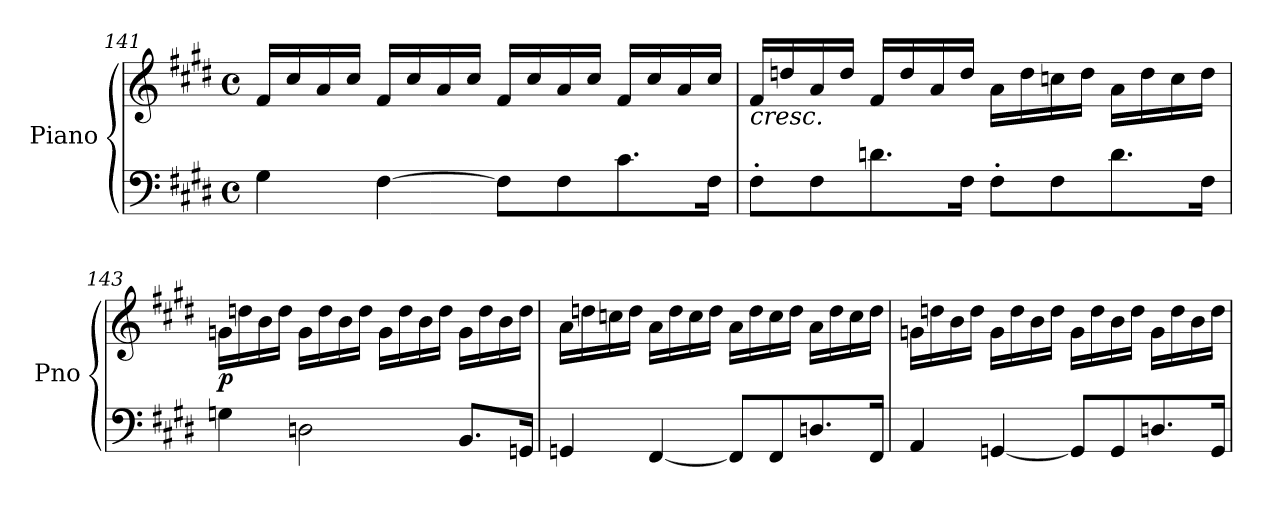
**kern	**kern	**dynam
*part1	*part1	*part1
*staff2	*staff1	*staff1/2
*I"Piano	*	*
*I'Pno	*	*
*clefF4	*clefG2	*
*k[f#c#g#d#]	*k[f#c#g#d#]	*
*M4/4	*M4/4	*
*met(c)	*met(c)	*
=141	=141	=141
4G#\	16f#/LL	.
.	16cc#/	.
.	16a/	.
.	16cc#/JJ	.
[4F#\	16f#/LL	.
.	16cc#/	.
.	16a/	.
.	16cc#/JJ	.
8F#\L]	16f#/LL	.
.	16cc#/	.
8F#\	16a/	.
.	16cc#/JJ	.
8.c#\	16f#/LL	.
.	16cc#/	.
.	16a/	.
16F#\Jk	16cc#/JJ	.
=142	=142	=142
!	!LO:TX:b:i:t=cresc.	!
8F#'\L	16f#/LL	.
.	16ddn/	.
8F#\	16a/	.
.	16dd/JJ	.
8.dn\	16f#/LL	.
.	16dd/	.
.	16a/	.
16F#\Jk	16dd/JJ	.
8F#'\L	16a\LL	.
.	16dd\	.
8F#\	16ccn\	.
.	16dd\JJ	.
8.d\	16a\LL	.
.	16dd\	.
.	16cc\	.
16F#\Jk	16dd\JJ	.
=143	=143	=143
!	!	!LO:DY:b
4Gn\	16gn\LL	p
.	16ddn\	.
.	16b\	.
.	16dd\JJ	.
2Dn\	16g\LL	.
.	16dd\	.
.	16b\	.
.	16dd\JJ	.
.	16g\LL	.
.	16dd\	.
.	16b\	.
.	16dd\JJ	.
8.BB/L	16g\LL	.
.	16dd\	.
.	16b\	.
16GGn/Jk	16dd\JJ	.
=144	=144	=144
4GGn/	16a\LL	.
.	16ddn\	.
.	16ccn\	.
.	16dd\JJ	.
[4FF#/	16a\LL	.
.	16dd\	.
.	16cc\	.
.	16dd\JJ	.
8FF#/L]	16a\LL	.
.	16dd\	.
8FF#/	16cc\	.
.	16dd\JJ	.
8.Dn/	16a\LL	.
.	16dd\	.
.	16cc\	.
16FF#/Jk	16dd\JJ	.
=145	=145	=145
4AA/	16gn\LL	.
.	16ddn\	.
.	16b\	.
.	16dd\JJ	.
!	!	!LO:DY:a=2
[4GGn/	16g\LL	other-dynamics
.	16dd\	.
.	16b\	.
.	16dd\JJ	.
8GG/L]	16g\LL	.
.	16dd\	.
8GG/	16b\	.
.	16dd\JJ	.
8.Dn/	16g\LL	.
.	16dd\	.
.	16b\	.
16GG/Jk	16dd\JJ	.
=	=	=
*-	*-	*-
